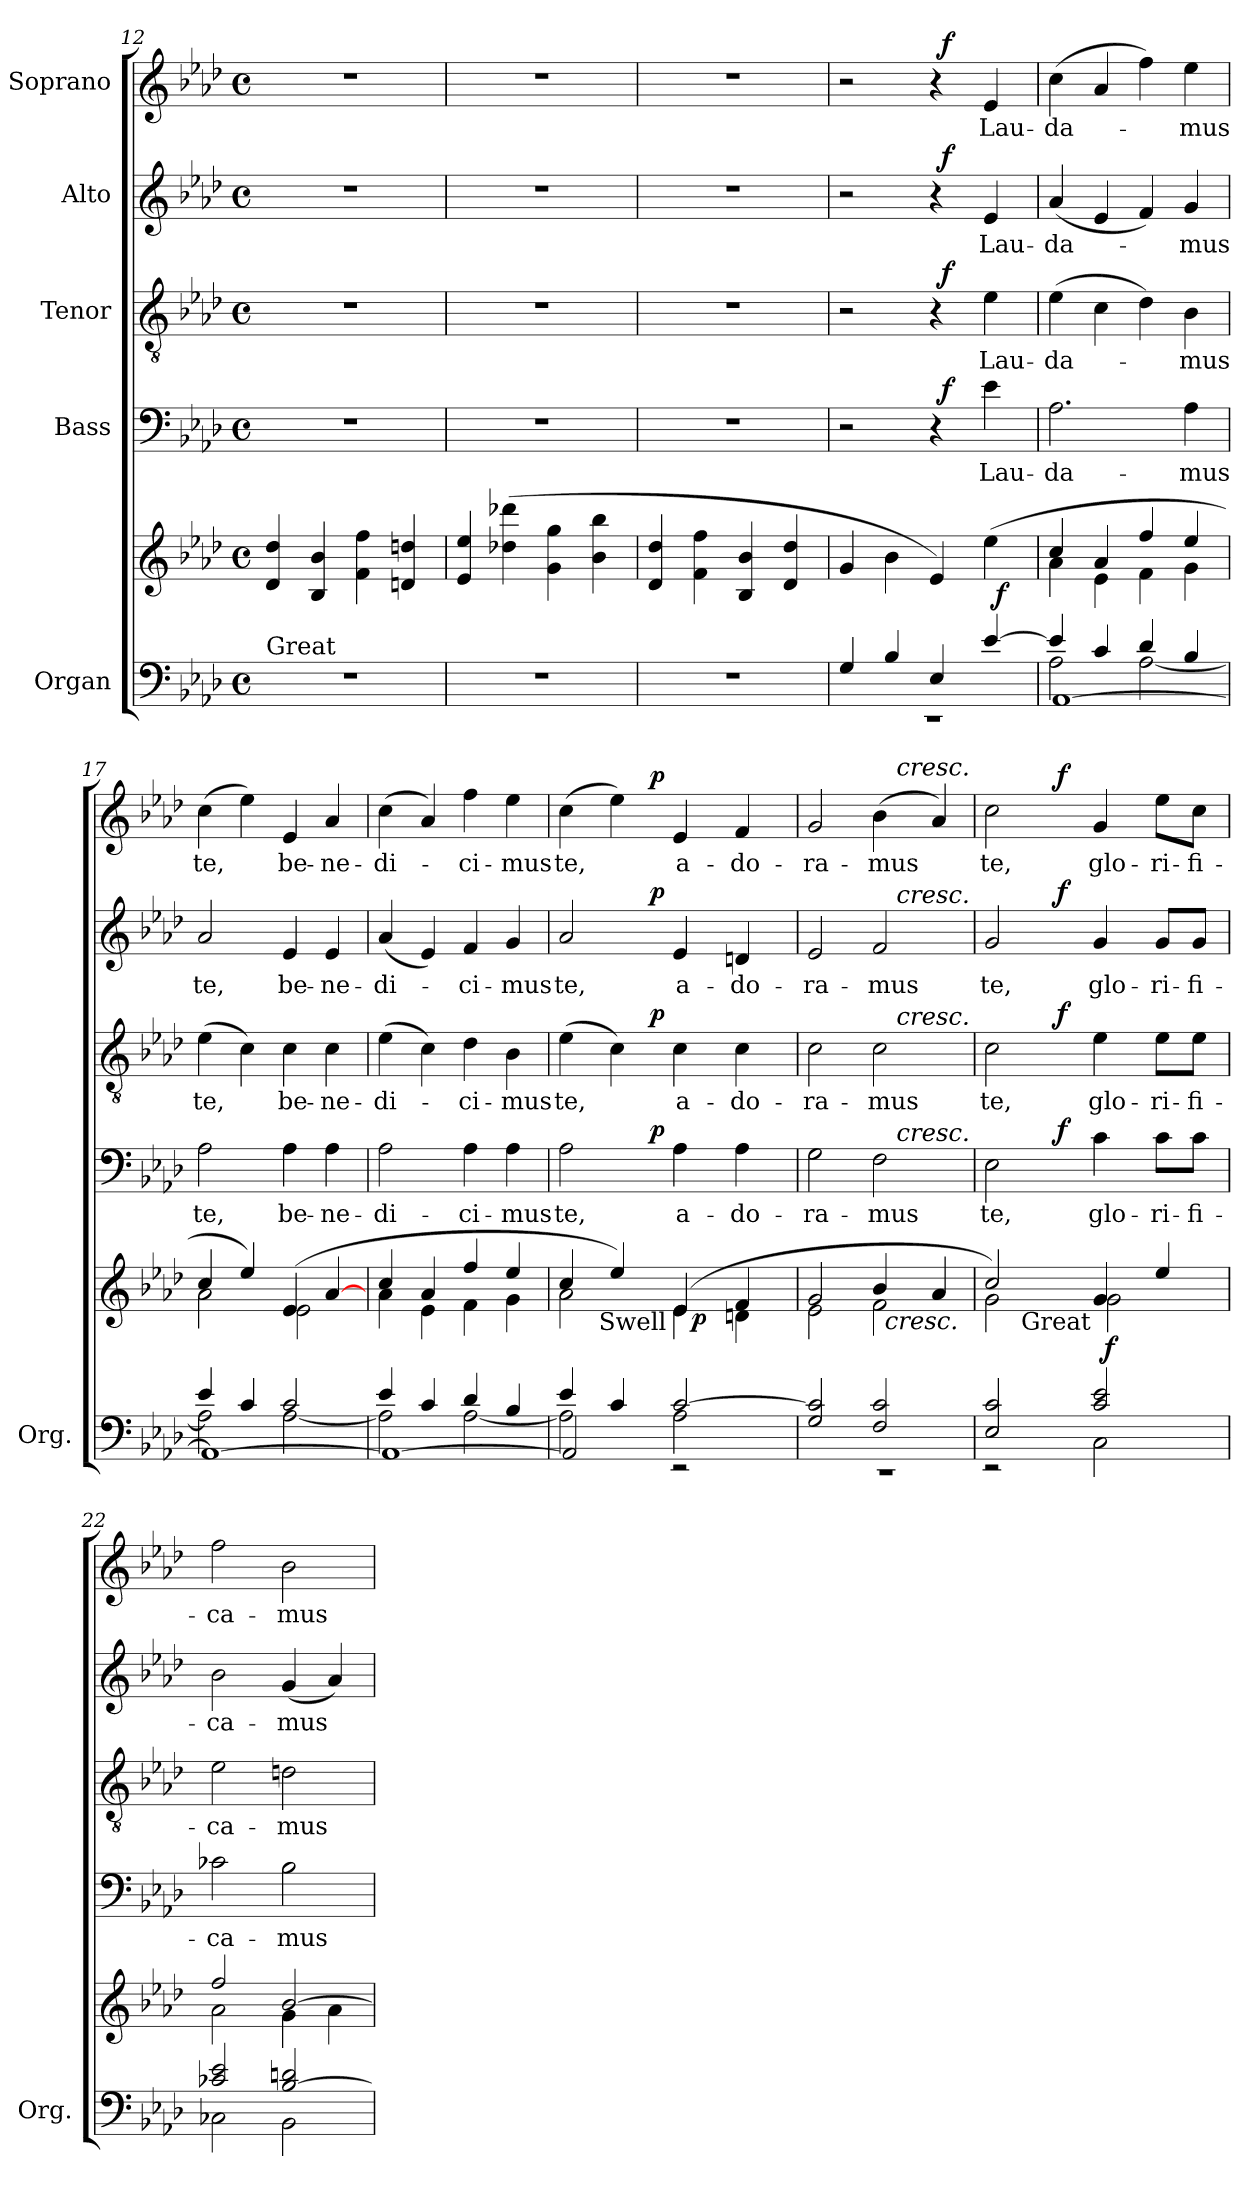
**kern	**kern	**dynam	**kern	**text	**dynam	**kern	**text	**dynam	**kern	**text	**dynam	**kern	**text	**dynam
*part5	*part5	*part5	*part4	*part4	*part4	*part3	*part3	*part3	*part2	*part2	*part2	*part1	*part1	*part1
*staff6	*staff5	*staff5/6	*staff4	*staff4	*staff4	*staff3	*staff3	*staff3	*staff2	*staff2	*staff2	*staff1	*staff1	*staff1
*I"Organ	*	*	*I"Bass	*	*	*I"Tenor	*	*	*I"Alto	*	*	*I"Soprano	*	*
*I'Org.	*	*	*	*	*	*	*	*	*	*	*	*	*	*
*clefF4	*clefG2	*	*clefF4	*	*	*clefGv2	*	*	*clefG2	*	*	*clefG2	*	*
*k[b-e-a-d-]	*k[b-e-a-d-]	*	*k[b-e-a-d-]	*	*	*k[b-e-a-d-]	*	*	*k[b-e-a-d-]	*	*	*k[b-e-a-d-]	*	*
*A-:	*A-:	*	*A-:	*	*	*A-:	*	*	*A-:	*	*	*A-:	*	*
*M4/4	*M4/4	*	*M4/4	*	*	*M4/4	*	*	*M4/4	*	*	*M4/4	*	*
*met(c)	*met(c)	*	*met(c)	*	*	*met(c)	*	*	*met(c)	*	*	*met(c)	*	*
=12	=12	=12	=12	=12	=12	=12	=12	=12	=12	=12	=12	=12	=12	=12
!LO:TX:a:t=Great	!	!	!	!	!	!	!	!	!	!	!	!	!	!
1r	4d-/ 4dd-/	.	1r	.	.	1r	.	.	1r	.	.	1r	.	.
.	4B-/ 4b-/	.	.	.	.	.	.	.	.	.	.	.	.	.
.	4f\ 4ff\	.	.	.	.	.	.	.	.	.	.	.	.	.
.	4dn/ 4ddn/	.	.	.	.	.	.	.	.	.	.	.	.	.
!!LO:PB:g=z
=13	=13	=13	=13	=13	=13	=13	=13	=13	=13	=13	=13	=13	=13	=13
1r	4e-/ 4ee-/	.	1r	.	.	1r	.	.	1r	.	.	1r	.	.
.	(>4dd-X\ 4ddd-X\	.	.	.	.	.	.	.	.	.	.	.	.	.
.	4g\ 4gg\	.	.	.	.	.	.	.	.	.	.	.	.	.
.	4b-\ 4bb-\	.	.	.	.	.	.	.	.	.	.	.	.	.
=14	=14	=14	=14	=14	=14	=14	=14	=14	=14	=14	=14	=14	=14	=14
1r	4d-/ 4dd-/	.	1r	.	.	1r	.	.	1r	.	.	1r	.	.
.	4f\ 4ff\	.	.	.	.	.	.	.	.	.	.	.	.	.
.	4B-/ 4b-/	.	.	.	.	.	.	.	.	.	.	.	.	.
.	4d-/ 4dd-/	.	.	.	.	.	.	.	.	.	.	.	.	.
=15	=15	=15	=15	=15	=15	=15	=15	=15	=15	=15	=15	=15	=15	=15
*^	*^	*	*^	*	*	*^	*	*	*^	*	*	*^	*	*
4G/	1rEE	4g/	2ryy	.	2r	2ryy	.	.	2r	2ryy	.	.	2r	2ryy	.	.	2r	2ryy	.	.
4B-/	.	4b-\	.	.	.	.	.	.	.	.	.	.	.	.	.	.	.	.	.	.
4E-/	.	4e-/)	4ryy	.	4r	32ryy	.	.	4r	32ryy	.	.	4r	32ryy	.	.	4r	32ryy	.	.
!	!	!	!	!	!	!	!	!LO:DY:b	!	!	!	!LO:DY:b	!	!	!	!LO:DY:b	!	!	!	!LO:DY:b
.	.	.	.	.	.	4...ryy	.	f	.	4...ryy	.	f	.	4...ryy	.	f	.	4...ryy	.	f
!	!	!	!	!	!	!	!LO:LY:b	!	!	!	!LO:LY:b	!	!	!	!LO:LY:b	!	!	!	!LO:LY:b	!
[>4e-/	.	(>4ee-\	32ryy	.	4e-\	.	Lau-	.	4e-\	.	Lau-	.	4e-/	.	Lau-	.	4e-/	.	Lau-	.
!	!	!	!	!LO:DY:b	!	!	!	!	!	!	!	!	!	!	!	!	!	!	!	!
.	.	.	8..ryy	f	.	.	.	.	.	.	.	.	.	.	.	.	.	.	.	.
=16	=16	=16	=16	=16	=16	=16	=16	=16	=16	=16	=16	=16	=16	=16	=16	=16	=16	=16	=16	=16
*	*^	*	*	*	*	*	*	*	*	*	*	*	*	*	*	*	*	*	*	*
!	!	!	!	!	!	!	!	!LO:LY:b	!	!	!	!LO:LY:b	!	!	!	!LO:LY:b	!	!	!	!LO:LY:b	!
*	*	*	*	*	*	*v	*v	*	*	*	*	*	*	*v	*v	*	*	*v	*v	*	*
*	*	*	*	*	*	*	*	*	*v	*v	*	*	*	*	*	*	*	*
4e-/]	2A-\	[1AA-	4cc/	4a-\	.	2.A-\	-da-	.	(>4e-\	-da-	.	(<4a-/	-da-	.	(>4cc\	-da-	.
4c/	.	.	4a-/	4e-\	.	.	.	.	4c\	.	.	4e-/	.	.	4a-/	.	.
4d-/	[<2A-\	.	4ff/	4f\	.	.	.	.	4d-\)	.	.	4f/)	.	.	4ff\)	.	.
!	!	!	!	!	!	!	!LO:LY:b	!	!	!LO:LY:b	!	!	!LO:LY:b	!	!	!LO:LY:b	!
4B-/	.	.	4ee-/	4g\	.	4A-\	-mus	.	4B-\	-mus	.	4g/	-mus	.	4ee-\	-mus	.
=17	=17	=17	=17	=17	=17	=17	=17	=17	=17	=17	=17	=17	=17	=17	=17	=17	=17
!	!	!	!	!	!	!	!LO:LY:b	!	!	!LO:LY:b	!	!	!LO:LY:b	!	!	!LO:LY:b	!
4e-/	2A-\]	1AA-_	4cc/	2a-\	.	2A-\	te,	.	(>4e-\	te,	.	2a-/	te,	.	(>4cc\	te,	.
4c/	.	.	4ee-/)	.	.	.	.	.	4c\)	.	.	.	.	.	4ee-\)	.	.
!	!	!	!	!	!	!	!LO:LY:b	!	!	!LO:LY:b	!	!	!LO:LY:b	!	!	!LO:LY:b	!
2c/	[<2A-\	.	(>4e-/	2e-\	.	4A-\	be-	.	4c\	be-	.	4e-/	be-	.	4e-/	be-	.
!	!	!	!	!	!	!	!LO:LY:b	!	!	!LO:LY:b	!	!	!LO:LY:b	!	!	!LO:LY:b	!
.	.	.	[>4a-/	.	.	4A-\	-ne-	.	4c\	-ne-	.	4e-/	-ne-	.	4a-/	-ne-	.
=18	=18	=18	=18	=18	=18	=18	=18	=18	=18	=18	=18	=18	=18	=18	=18	=18	=18
!	!	!	!	!	!	!	!LO:LY:b	!	!	!LO:LY:b	!	!	!LO:LY:b	!	!	!LO:LY:b	!
4e-/	2A-\]	1AA-_	4cc/	4a-\	.	2A-\	-di-	.	(>4e-\	-di-	.	(<4a-/	-di-	.	(>4cc\	-di-	.
4c/	.	.	4a-/	4e-\	.	.	.	.	4c\)	.	.	4e-/)	.	.	4a-/)	.	.
!	!	!	!	!	!	!	!LO:LY:b	!	!	!LO:LY:b	!	!	!LO:LY:b	!	!	!LO:LY:b	!
4d-/	[<2A-\	.	4ff/	4f\	.	4A-\	-ci-	.	4d-\	-ci-	.	4f/	-ci-	.	4ff\	-ci-	.
!	!	!	!	!	!	!	!LO:LY:b	!	!	!LO:LY:b	!	!	!LO:LY:b	!	!	!LO:LY:b	!
4B-/	.	.	4ee-/	4g\	.	4A-\	-mus	.	4B-\	-mus	.	4g/	-mus	.	4ee-\	-mus	.
=19	=19	=19	=19	=19	=19	=19	=19	=19	=19	=19	=19	=19	=19	=19	=19	=19	=19
!	!	!	!	!	!	!	!LO:LY:b	!	!	!LO:LY:b	!	!	!LO:LY:b	!	!	!LO:LY:b	!
*	*	*	*^	*^	*	*^	*	*	*^	*	*	*^	*	*	*^	*	*
4e-/	2A-\]	2AA-/]	4cc/	2a-\	2ryy	8..ryy	.	2A-\	4ryy	te,	.	(>4e-\	4ryy	te,	.	2a-/	4ryy	te,	.	(>4cc\	4ryy	te,	.
!	!	!	!	!	!	!LO:TX:b:t=Swell	!	!	!	!	!	!	!	!	!	!	!	!	!	!	!	!	!
.	.	.	.	.	.	2ryy	.	.	.	.	.	.	.	.	.	.	.	.	.	.	.	.	.
4c/	.	.	4ee-/)	.	.	.	.	.	8ryy	.	.	4c\)	8ryy	.	.	.	8ryy	.	.	4ee-\)	8ryy	.	.
.	.	.	.	.	.	.	.	.	32ryy	.	.	.	32ryy	.	.	.	32ryy	.	.	.	32ryy	.	.
!	!	!	!	!	!	!	!	!	!	!	!LO:DY:b	!	!	!	!LO:DY:b	!	!	!	!LO:DY:b	!	!	!	!LO:DY:b
.	.	.	.	.	.	.	.	.	2ryy	.	p	.	2ryy	.	p	.	2ryy	.	p	.	2ryy	.	p
!	!	!	!	!	!	!	!	!	!	!LO:LY:b	!	!	!	!LO:LY:b	!	!	!	!LO:LY:b	!	!	!	!LO:LY:b	!
[>2c/	2A-\	2rEE	(>4e-/	4e-\	16ryy	.	.	4A-\	.	a-	.	4c\	.	a-	.	4e-/	.	a-	.	4e-/	.	a-	.
!	!	!	!	!	!	!	!LO:DY:b	!	!	!	!	!	!	!	!	!	!	!	!	!	!	!	!
.	.	.	.	.	4..ryy	.	p	.	.	.	.	.	.	.	.	.	.	.	.	.	.	.	.
.	.	.	.	.	.	4ryy	.	.	.	.	.	.	.	.	.	.	.	.	.	.	.	.	.
!	!	!	!	!	!	!	!	!	!	!LO:LY:b	!	!	!	!LO:LY:b	!	!	!	!LO:LY:b	!	!	!	!LO:LY:b	!
.	.	.	4f/	4dn\	.	.	.	4A-\	.	-do-	.	4c\	.	-do-	.	4dn/	.	-do-	.	4f/	.	-do-	.
.	.	.	.	.	.	.	.	.	16.ryy	.	.	.	16.ryy	.	.	.	16.ryy	.	.	.	16.ryy	.	.
.	.	.	.	.	.	32ryy	.	.	.	.	.	.	.	.	.	.	.	.	.	.	.	.	.
!!LO:LB:g=z	!!
=20	=20	=20	=20	=20	=20	=20	=20	=20	=20	=20	=20	=20	=20	=20	=20	=20	=20	=20	=20	=20	=20	=20	=20
!	!	!	!	!	!	!	!	!	!	!LO:LY:b	!	!	!	!LO:LY:b	!	!	!	!LO:LY:b	!	!	!	!LO:LY:b	!
*	*v	*v	*	*	*	*	*	*	*	*	*	*	*	*	*	*	*	*	*	*	*	*	*
*	*	*	*	*v	*v	*	*	*	*	*	*	*	*	*	*	*	*	*	*	*	*	*
2G/ 2c/]	1rEE	2g/	2e-\	2ryy	.	2G\	2ryy	-ra-	.	2c\	2ryy	-ra-	.	2e-/	2ryy	-ra-	.	2g/	2ryy	-ra-	.
!	!	!	!	!	!	!	!	!LO:LY:b	!	!	!	!LO:LY:b	!	!	!	!LO:LY:b	!	!	!	!LO:LY:b	!
2F/ 2c/	.	4b-/	2f\	32ryy	.	2F\	16ryy	-mus	.	2c\	16ryy	-mus	.	2f/	16ryy	-mus	.	(>4b-\	16ryy	-mus	.
!	!	!	!	!LO:TX:b:i:t=cresc.	!	!	!	!	!	!	!	!	!	!	!	!	!	!	!	!	!
.	.	.	.	4...ryy	.	.	.	.	.	.	.	.	.	.	.	.	.	.	.	.	.
!	!	!	!	!	!	!	!	!	!	!	!	!	!	!	!	!	!	!	!LO:TX:a:i:t=cresc.	!	!
!	!	!	!	!	!	!	!	!	!	!	!	!	!	!	!LO:TX:a:i:t=cresc.	!	!	!	!	!	!
!	!	!	!	!	!	!	!	!	!	!	!LO:TX:a:i:t=cresc.	!	!	!	!	!	!	!	!	!	!
!	!	!	!	!	!	!	!LO:TX:a:i:t=cresc.	!	!	!	!	!	!	!	!	!	!	!	!	!	!
.	.	.	.	.	.	.	4..ryy	.	.	.	4..ryy	.	.	.	4..ryy	.	.	.	4..ryy	.	.
.	.	4a-/	.	.	.	.	.	.	.	.	.	.	.	.	.	.	.	4a-/)	.	.	.
=21	=21	=21	=21	=21	=21	=21	=21	=21	=21	=21	=21	=21	=21	=21	=21	=21	=21	=21	=21	=21	=21
!	!	!	!	!	!	!	!	!LO:LY:b	!	!	!	!LO:LY:b	!	!	!	!LO:LY:b	!	!	!	!LO:LY:b	!
*	*	*	*	*^	*	*	*	*	*	*	*	*	*	*	*	*	*	*	*	*	*
2E-/ 2c/	2rEE	2cc/)	2g\	2ryy	8.ryy	.	2E-\	4ryy	te,	.	2c\	4ryy	te,	.	2g/	4ryy	te,	.	2cc\	4ryy	te,	.
!	!	!	!	!	!LO:TX:b:t=Great	!	!	!	!	!	!	!	!	!	!	!	!	!	!	!	!	!
.	.	.	.	.	2ryy	.	.	.	.	.	.	.	.	.	.	.	.	.	.	.	.	.
.	.	.	.	.	.	.	.	16ryy	.	.	.	16ryy	.	.	.	16ryy	.	.	.	16ryy	.	.
!	!	!	!	!	!	!	!	!	!	!LO:DY:b	!	!	!	!LO:DY:b	!	!	!	!LO:DY:b	!	!	!	!LO:DY:b
.	.	.	.	.	.	.	.	2ryy	.	f	.	2ryy	.	f	.	2ryy	.	f	.	2ryy	.	f
!	!	!	!	!	!	!	!	!	!LO:LY:b	!	!	!	!LO:LY:b	!	!	!	!LO:LY:b	!	!	!	!LO:LY:b	!
2c/ 2e-/	2C\	4g/	2g\	32ryy	.	.	4c\	.	glo-	.	4e-\	.	glo-	.	4g/	.	glo-	.	4g/	.	glo-	.
!	!	!	!	!	!	!LO:DY:b	!	!	!	!	!	!	!	!	!	!	!	!	!	!	!	!
.	.	.	.	4...ryy	.	f	.	.	.	.	.	.	.	.	.	.	.	.	.	.	.	.
.	.	.	.	.	4ryy	.	.	.	.	.	.	.	.	.	.	.	.	.	.	.	.	.
!	!	!	!	!	!	!	!	!	!LO:LY:b	!	!	!	!LO:LY:b	!	!	!	!LO:LY:b	!	!	!	!LO:LY:b	!
.	.	4ee-/	.	.	.	.	8c\L	.	-ri-	.	8e-\L	.	-ri-	.	8g/L	.	-ri-	.	8ee-\L	.	-ri-	.
.	.	.	.	.	.	.	.	8.ryy	.	.	.	8.ryy	.	.	.	8.ryy	.	.	.	8.ryy	.	.
!	!	!	!	!	!	!	!	!	!LO:LY:b	!	!	!	!LO:LY:b	!	!	!	!LO:LY:b	!	!	!	!LO:LY:b	!
.	.	.	.	.	.	.	8c\J	.	-fi-	.	8e-\J	.	-fi-	.	8g/J	.	-fi-	.	8cc\J	.	-fi-	.
.	.	.	.	.	16ryy	.	.	.	.	.	.	.	.	.	.	.	.	.	.	.	.	.
=22	=22	=22	=22	=22	=22	=22	=22	=22	=22	=22	=22	=22	=22	=22	=22	=22	=22	=22	=22	=22	=22	=22
!	!	!	!	!	!	!	!	!	!LO:LY:b	!	!	!	!LO:LY:b	!	!	!	!LO:LY:b	!	!	!	!LO:LY:b	!
*	*	*	*v	*v	*v	*	*	*	*	*	*v	*v	*	*	*v	*v	*	*	*v	*v	*	*
*	*	*	*	*	*v	*v	*	*	*	*	*	*	*	*	*	*	*
2c-X/ 2e-/	2C-X\	2ff/	2a-\	.	2c-X\	-ca-	.	2e-\	-ca-	.	2b-\	-ca-	.	2ff\	-ca-	.
!	!	!	!	!	!	!LO:LY:b	!	!	!LO:LY:b	!	!	!LO:LY:b	!	!	!LO:LY:b	!
[<2B-/ 2dn/	2BB-\	[>2b-/	4g\	.	2B-\	-mus	.	2dn\	-mus	.	(<4g/	-mus	.	2b-\	-mus	.
.	.	.	4a-\	.	.	.	.	.	.	.	4a-/)	.	.	.	.	.
*v	*v	*	*	*	*	*	*	*	*	*	*	*	*	*	*	*
*	*v	*v	*	*	*	*	*	*	*	*	*	*	*	*	*
=	=	=	=	=	=	=	=	=	=	=	=	=	=	=
*-	*-	*-	*-	*-	*-	*-	*-	*-	*-	*-	*-	*-	*-	*-
